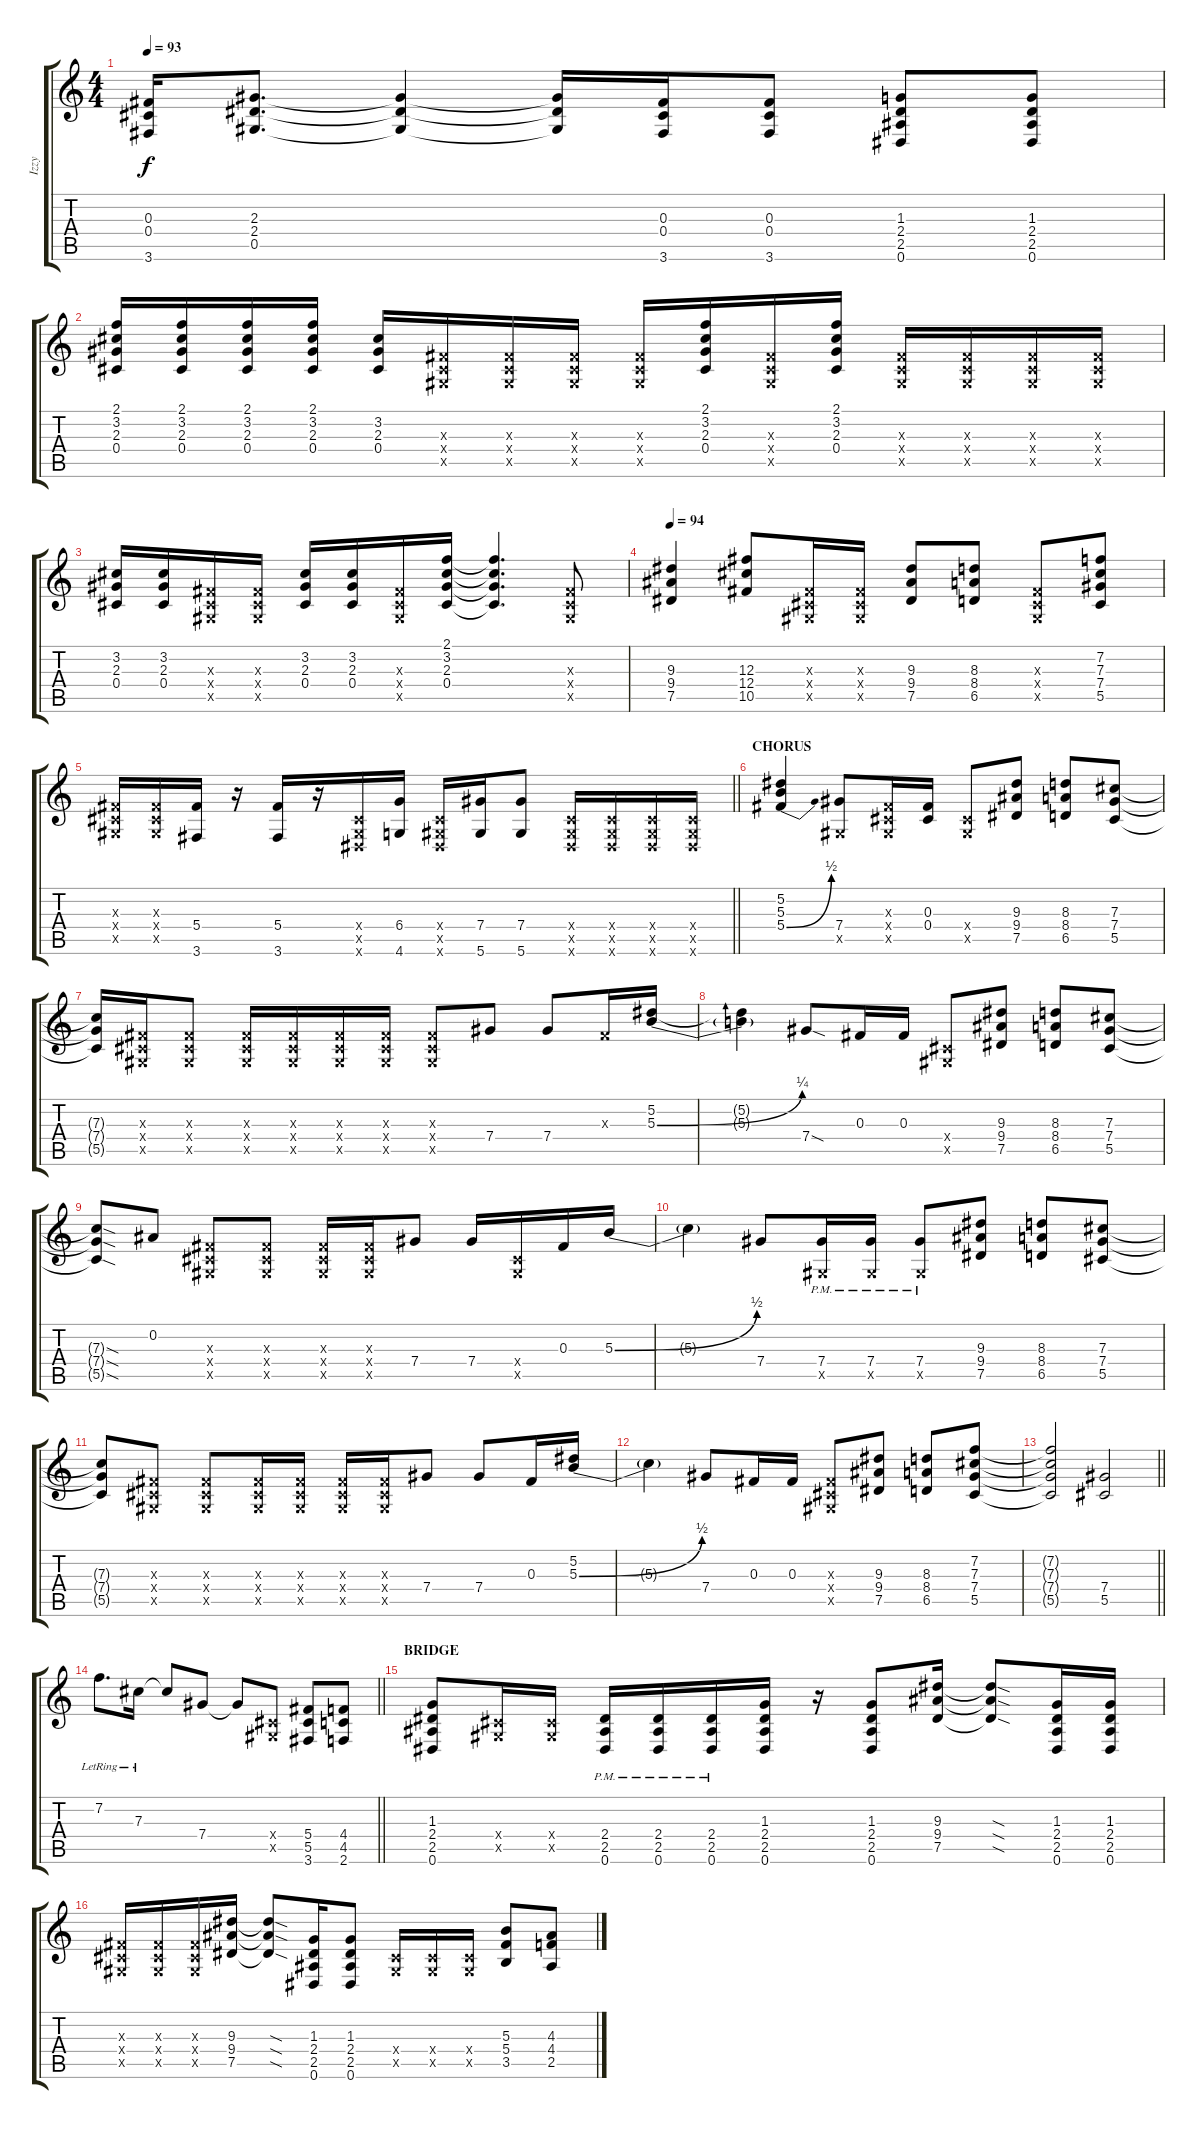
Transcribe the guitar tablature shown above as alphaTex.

\track ("Izzy" "Izzy") {instrument acousticguitarsteel}
\staff {score tabs}
\tuning (Eb4 Bb3 Gb3 Db3 Ab2 Eb2) {hide}
\ts (4 4)
\tempo 93
\clef g2
\ks c
(0.3 0.4 3.6).16{dy f} (2.3 2.4 0.5).8{d} (2.3{t} 2.4{t} 0.5{t}).4 (2.3{t} 2.4{t} 0.5{t}).16 (0.3 0.4 3.6).16 (0.3 0.4 3.6).8 (1.3 2.4 2.5 0.6).8 (1.3 2.4 2.5 0.6).8 |
(2.1 3.2 2.3 0.4).16 (2.1 3.2 2.3 0.4).16 (2.1 3.2 2.3 0.4).16 (2.1 3.2 2.3 0.4).16 (3.2 2.3 0.4).16 (0.3{x} 0.4{x} 0.5{x}).16 (0.3{x} 0.4{x} 0.5{x}).16 (0.3{x} 0.4{x} 0.5{x}).16 (0.3{x} 0.4{x} 0.5{x}).16 (2.1 3.2 2.3 0.4).16 (0.3{x} 0.4{x} 0.5{x}).16 (2.1 3.2 2.3 0.4).16 (0.3{x} 0.4{x} 0.5{x}).16 (0.3{x} 0.4{x} 0.5{x}).16 (0.3{x} 0.4{x} 0.5{x}).16 (0.3{x} 0.4{x} 0.5{x}).16 |
(3.2 2.3 0.4).16 (3.2 2.3 0.4).16 (0.3{x} 0.4{x} 0.5{x}).16 (0.3{x} 0.4{x} 0.5{x}).16 (3.2 2.3 0.4).16 (3.2 2.3 0.4).16 (0.3{x} 0.4{x} 0.5{x}).16 (2.1 3.2 2.3 0.4).16 (2.1{t} 3.2{t} 2.3{t} 0.4{t}).4{d} (0.3{x} 0.4{x} 0.5{x}).8 |
\tempo 94
(9.3 9.4 7.5).4 (12.3 12.4 10.5).8 (0.3{x} 0.4{x} 0.5{x}).16 (0.3{x} 0.4{x} 0.5{x}).16 (9.3 9.4 7.5).8 (8.3 8.4 6.5).8 (0.3{x} 0.4{x} 0.5{x}).8 (7.2 7.3 7.4 5.5).8 |
\barLineRight lightlight
(0.3{x} 0.4{x} 0.5{x}).16 (0.3{x} 0.4{x} 0.5{x}).16 (5.4 3.6).16 r.16 (5.4 3.6).16 r.16 (0.4{x} 0.5{x} 0.6{x}).16 (6.4 4.6).16 (0.4{x} 0.5{x} 0.6{x}).16 (7.4 5.6).16 (7.4 5.6).8 (0.4{x} 0.5{x} 0.6{x}).16 (0.4{x} 0.5{x} 0.6{x}).16 (0.4{x} 0.5{x} 0.6{x}).16 (0.4{x} 0.5{x} 0.6{x}).16 |
\section ("" "CHORUS")
(5.2 5.3 5.4{be (bend 0 0 60 2)}).4 (7.4 0.5{x}).8 (0.3{x} 0.4{x} 0.5{x}).16 (0.3 0.4).16 (0.4{x} 0.5{x}).8 (9.3 9.4 7.5).8 (8.3 8.4 6.5).8 (7.3 7.4 5.5).8 |
(7.3{t} 7.4{t} 5.5{t}).16 (0.3{x} 0.4{x} 0.5{x}).16 (0.3{x} 0.4{x} 0.5{x}).8 (0.3{x} 0.4{x} 0.5{x}).16 (0.3{x} 0.4{x} 0.5{x}).16 (0.3{x} 0.4{x} 0.5{x}).16 (0.3{x} 0.4{x} 0.5{x}).16 (0.3{x} 0.4{x} 0.5{x}).8 7.4.8 7.4.8 0.3{x}.16 (5.2 5.3{be (bend 0 0 60 1)}).16 |
(5.2{t} 5.3{t}).4 7.4{sod}.8 0.3.16 0.3.16 (0.4{x} 0.5{x}).8 (9.3 9.4 7.5).8 (8.3 8.4 6.5).8 (7.3 7.4 5.5).8 |
(7.3{sod t} 7.4{sod t} 5.5{sod t}).8 0.2.8 (0.3{x} 0.4{x} 0.5{x}).8 (0.3{x} 0.4{x} 0.5{x}).8 (0.3{x} 0.4{x} 0.5{x}).16 (0.3{x} 0.4{x} 0.5{x}).16 7.4.8 7.4.16 (0.4{x} 0.5{x}).16 0.3.16 5.3{be (bend 0 0 60 2)}.16 |
5.3{t}.4 7.4.8 (7.4{pm} 0.5{x}).16 (7.4{pm} 0.5{x}).16 (7.4{pm} 0.5{x}).8 (9.3 9.4 7.5).8 (8.3 8.4 6.5).8 (7.3 7.4 5.5).8 |
(7.3{t} 7.4{t} 5.5{t}).8 (0.3{x} 0.4{x} 0.5{x}).8 (0.3{x} 0.4{x} 0.5{x}).8 (0.3{x} 0.4{x} 0.5{x}).16 (0.3{x} 0.4{x} 0.5{x}).16 (0.3{x} 0.4{x} 0.5{x}).16 (0.3{x} 0.4{x} 0.5{x}).16 7.4.8 7.4.8 0.3.16 (5.2 5.3{be (bend 0 0 60 2)}).16 |
5.3{t}.4 7.4.8 0.3.16 0.3.16 (0.3{x} 0.4{x} 0.5{x}).8 (9.3 9.4 7.5).8 (8.3 8.4 6.5).8 (7.2 7.3 7.4 5.5).8 |
\barLineRight lightlight
(7.2{t} 7.3{t} 7.4{t} 5.5{t}).2 (7.4 5.5).2 |
\section ("" "")
\barLineRight lightlight
7.2{lr}.8{d} 7.3{lr}.16 7.3{t}.8 7.4.8 7.4{t}.8 (0.4{x} 0.5{x}).8 (5.4 5.5 3.6).8 (4.4 4.5 2.6).8 |
\section ("" "BRIDGE")
(1.3 2.4 2.5 0.6).8 (0.4{x} 0.5{x}).16 (0.4{x} 0.5{x}).16 (2.4{pm} 2.5{pm} 0.6{pm}).16 (2.4{pm} 2.5{pm} 0.6{pm}).16 (2.4{pm} 2.5{pm} 0.6{pm}).16 (1.3 2.4 2.5 0.6).16 r.16 (1.3 2.4 2.5 0.6).8 (9.3 9.4 7.5).16 (9.3{sod t} 9.4{sod t} 7.5{sod t}).8 (1.3 2.4 2.5 0.6).16 (1.3 2.4 2.5 0.6).16 |
(0.3{x} 0.4{x} 0.5{x}).16 (0.3{x} 0.4{x} 0.5{x}).16 (0.3{x} 0.4{x} 0.5{x}).16 (9.3 9.4 7.5).16 (9.3{sod t} 9.4{sod t} 7.5{sod t}).8 (1.3 2.4 2.5 0.6).16 (1.3 2.4 2.5 0.6).8 (0.4{x} 0.5{x}).16 (0.4{x} 0.5{x}).16 (0.4{x} 0.5{x}).16 (5.3 5.4 3.5).8 (4.3 4.4 2.5).8
